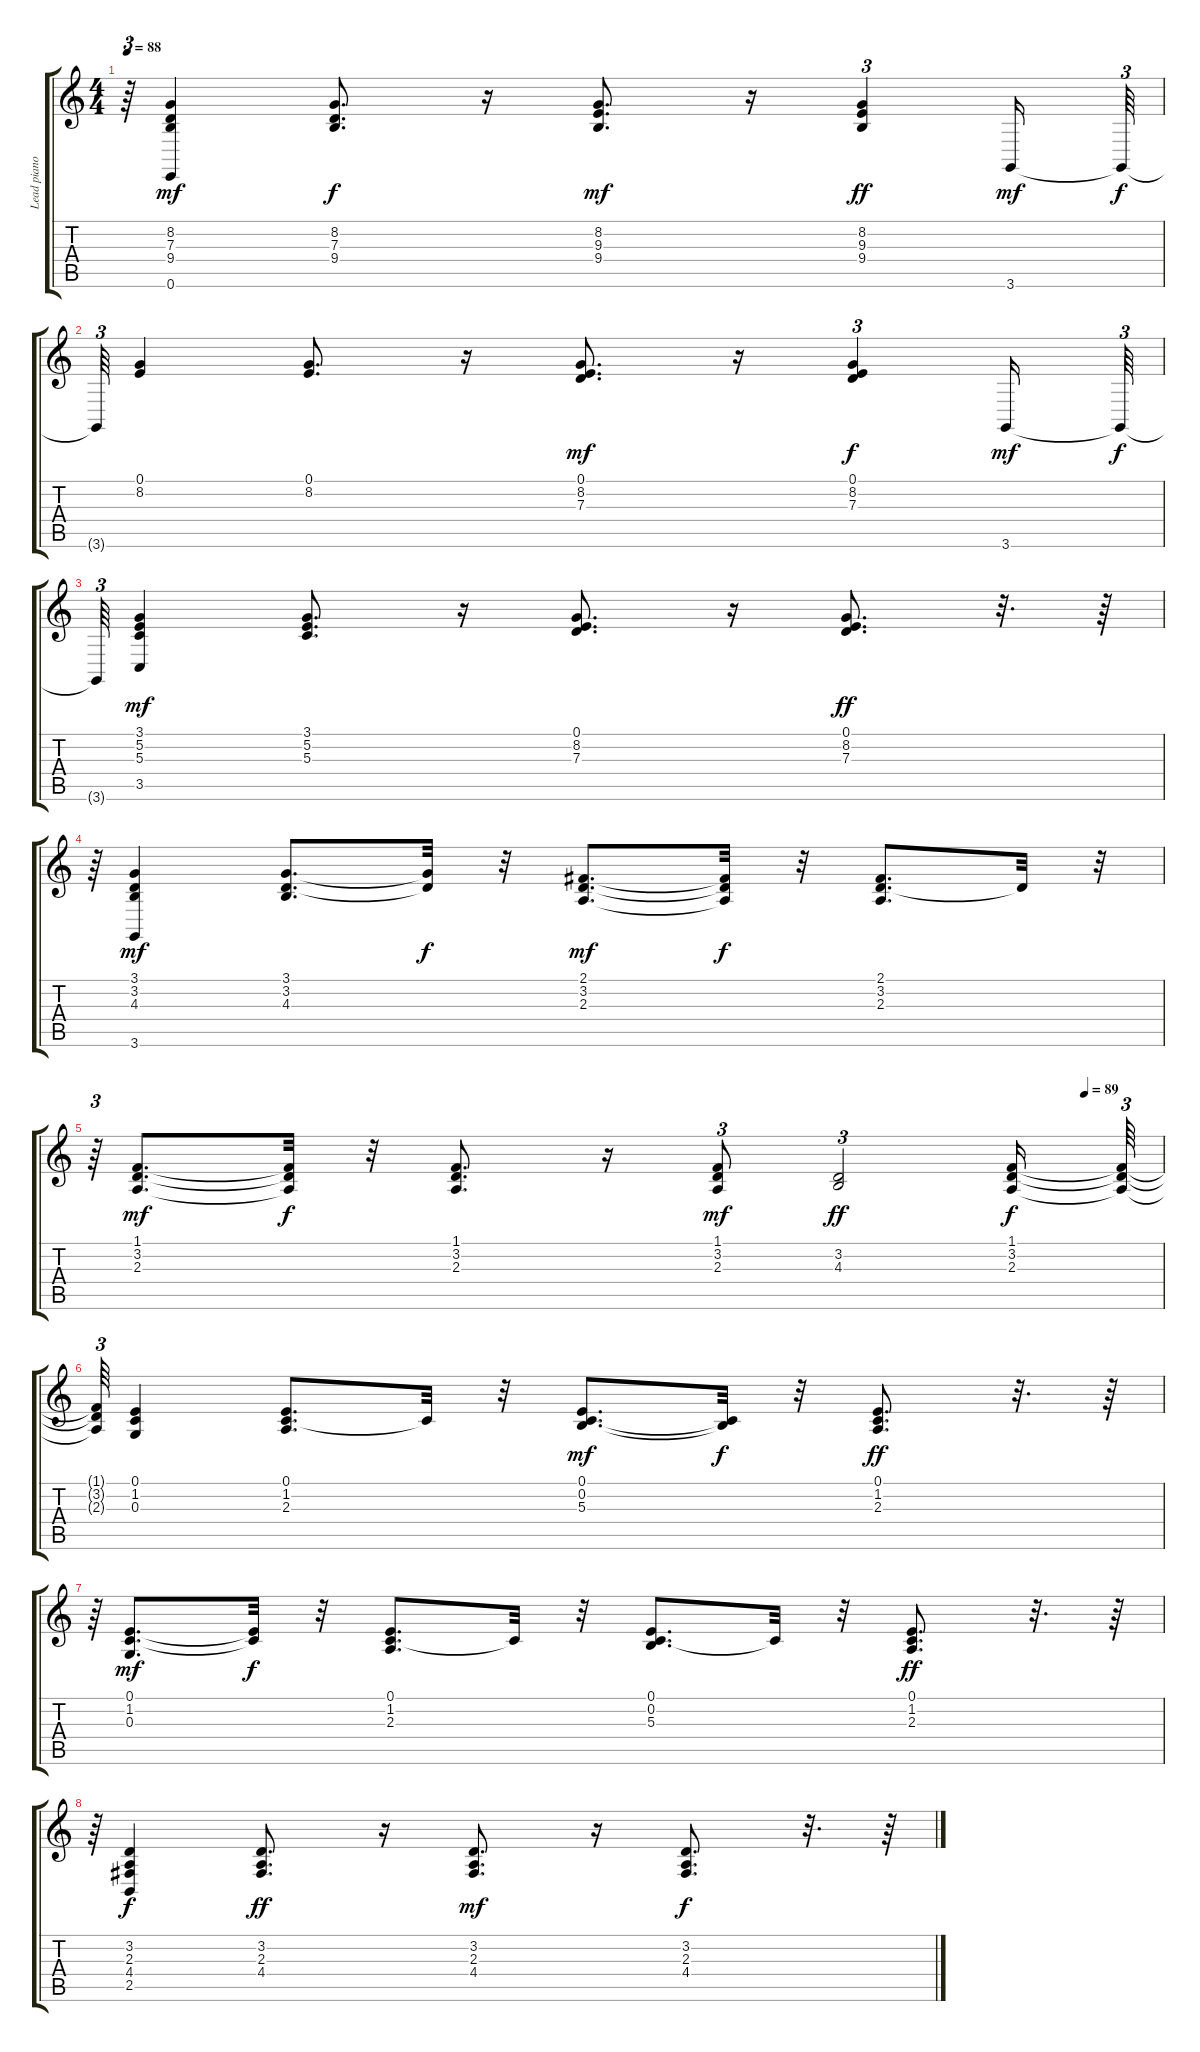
\track ("Lead piano" "Lead piano") {instrument acousticgrandpiano}
\staff {score tabs}
\tuning (E4 B3 G3 D3 A2 E2) {hide}
\ts (4 4)
\tempo 88
\clef g2
\ks c
r.64{tu (3 2) dy mf} (8.2 7.3 9.4 0.6).4 (8.2 7.3 9.4).8{d dy f} r.16 (8.2 9.3 9.4).8{d dy mf} r.16 (8.2 9.3 9.4).4{tu (3 2) dy ff} 3.6.16{dy mf} 3.6{t}.64{tu (3 2) dy f} |
3.6{t}.64{tu (3 2)} (0.1 8.2).4 (0.1 8.2).8{d} r.16 (0.1 8.2 7.3).8{d dy mf} r.16 (0.1 8.2 7.3).4{tu (3 2) dy f} 3.6.16{dy mf} 3.6{t}.64{tu (3 2) dy f} |
3.6{t}.64{tu (3 2)} (3.1 5.2 5.3 3.5).4{dy mf} (3.1 5.2 5.3).8{d} r.16 (0.1 8.2 7.3).8{d} r.16 (0.1 8.2 7.3).8{d dy ff} r.32{d} r.64 |
r.64{tu (3 2)} (3.1 3.2 4.3 3.6).4{dy mf} (3.1 3.2 4.3).8{d} (3.1{t} 3.2{t}).32{dy f} r.32 (2.1 3.2 2.3).8{d dy mf} (2.1{t} 3.2{t} 2.3{t}).32{dy f} r.32 (2.1 3.2 2.3).8{d} 3.2{t}.32 r.32{tu (3 2)} |
\tempo (89 0.9270833333333334)
r.64{tu (3 2)} (1.1 3.2 2.3).8{d dy mf} (1.1{t} 3.2{t} 2.3{t}).32{dy f} r.32 (1.1 3.2 2.3).8{d} r.16 (1.1 3.2 2.3).8{tu (3 2) dy mf} (3.2 4.3).2{tu (3 2) dy ff} (1.1 3.2 2.3).16{dy f} (1.1{t} 3.2{t} 2.3{t}).64{tu (3 2)} |
(1.1{t} 3.2{t} 2.3{t}).64{tu (3 2)} (0.1 1.2 0.3).4 (0.1 1.2 2.3).8{d} 1.2{t}.32 r.32 (0.1 0.2 5.3).8{d dy mf} (0.2{t} 5.3{t}).32{dy f} r.32 (0.1 1.2 2.3).8{d dy ff} r.32{d} r.64 |
r.64{tu (3 2)} (0.1 1.2 0.3).8{d dy mf} (0.1{t} 1.2{t}).32{dy f} r.32 (0.1 1.2 2.3).8{d} 1.2{t}.32 r.32 (0.1 0.2 5.3).8{d} 5.3{t}.32 r.32 (0.1 1.2 2.3).8{d dy ff} r.32{d} r.64 |
r.64{tu (3 2)} (3.2 2.3 4.4 2.5).4{dy f} (3.2 2.3 4.4).8{d dy ff} r.16 (3.2 2.3 4.4).8{d dy mf} r.16 (3.2 2.3 4.4).8{d dy f} r.32{d} r.64
